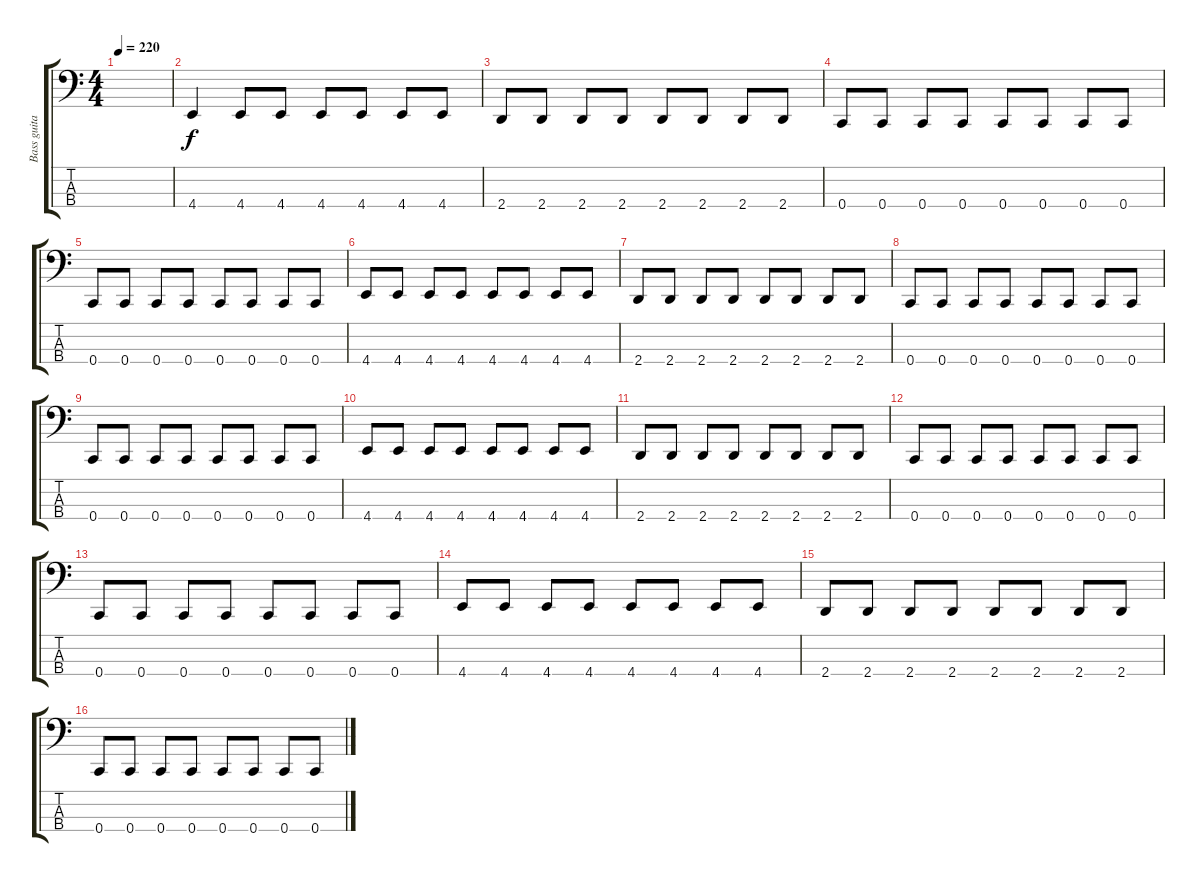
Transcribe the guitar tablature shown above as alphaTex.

\track ("Bass guitar" "Bass guita") {instrument electricbassfinger}
\staff {score tabs}
\tuning (F2 C2 G1 C1) {hide}
\ts (4 4)
\tempo 220
\clef f4
\ks c
|
4.4.4 4.4.8 4.4.8 4.4.8 4.4.8 4.4.8 4.4.8 |
2.4.8 2.4.8 2.4.8 2.4.8 2.4.8 2.4.8 2.4.8 2.4.8 |
0.4.8 0.4.8 0.4.8 0.4.8 0.4.8 0.4.8 0.4.8 0.4.8 |
0.4.8 0.4.8 0.4.8 0.4.8 0.4.8 0.4.8 0.4.8 0.4.8 |
4.4.8 4.4.8 4.4.8 4.4.8 4.4.8 4.4.8 4.4.8 4.4.8 |
2.4.8 2.4.8 2.4.8 2.4.8 2.4.8 2.4.8 2.4.8 2.4.8 |
0.4.8 0.4.8 0.4.8 0.4.8 0.4.8 0.4.8 0.4.8 0.4.8 |
0.4.8 0.4.8 0.4.8 0.4.8 0.4.8 0.4.8 0.4.8 0.4.8 |
4.4.8 4.4.8 4.4.8 4.4.8 4.4.8 4.4.8 4.4.8 4.4.8 |
2.4.8 2.4.8 2.4.8 2.4.8 2.4.8 2.4.8 2.4.8 2.4.8 |
0.4.8 0.4.8 0.4.8 0.4.8 0.4.8 0.4.8 0.4.8 0.4.8 |
0.4.8 0.4.8 0.4.8 0.4.8 0.4.8 0.4.8 0.4.8 0.4.8 |
4.4.8 4.4.8 4.4.8 4.4.8 4.4.8 4.4.8 4.4.8 4.4.8 |
2.4.8 2.4.8 2.4.8 2.4.8 2.4.8 2.4.8 2.4.8 2.4.8 |
0.4.8 0.4.8 0.4.8 0.4.8 0.4.8 0.4.8 0.4.8 0.4.8
